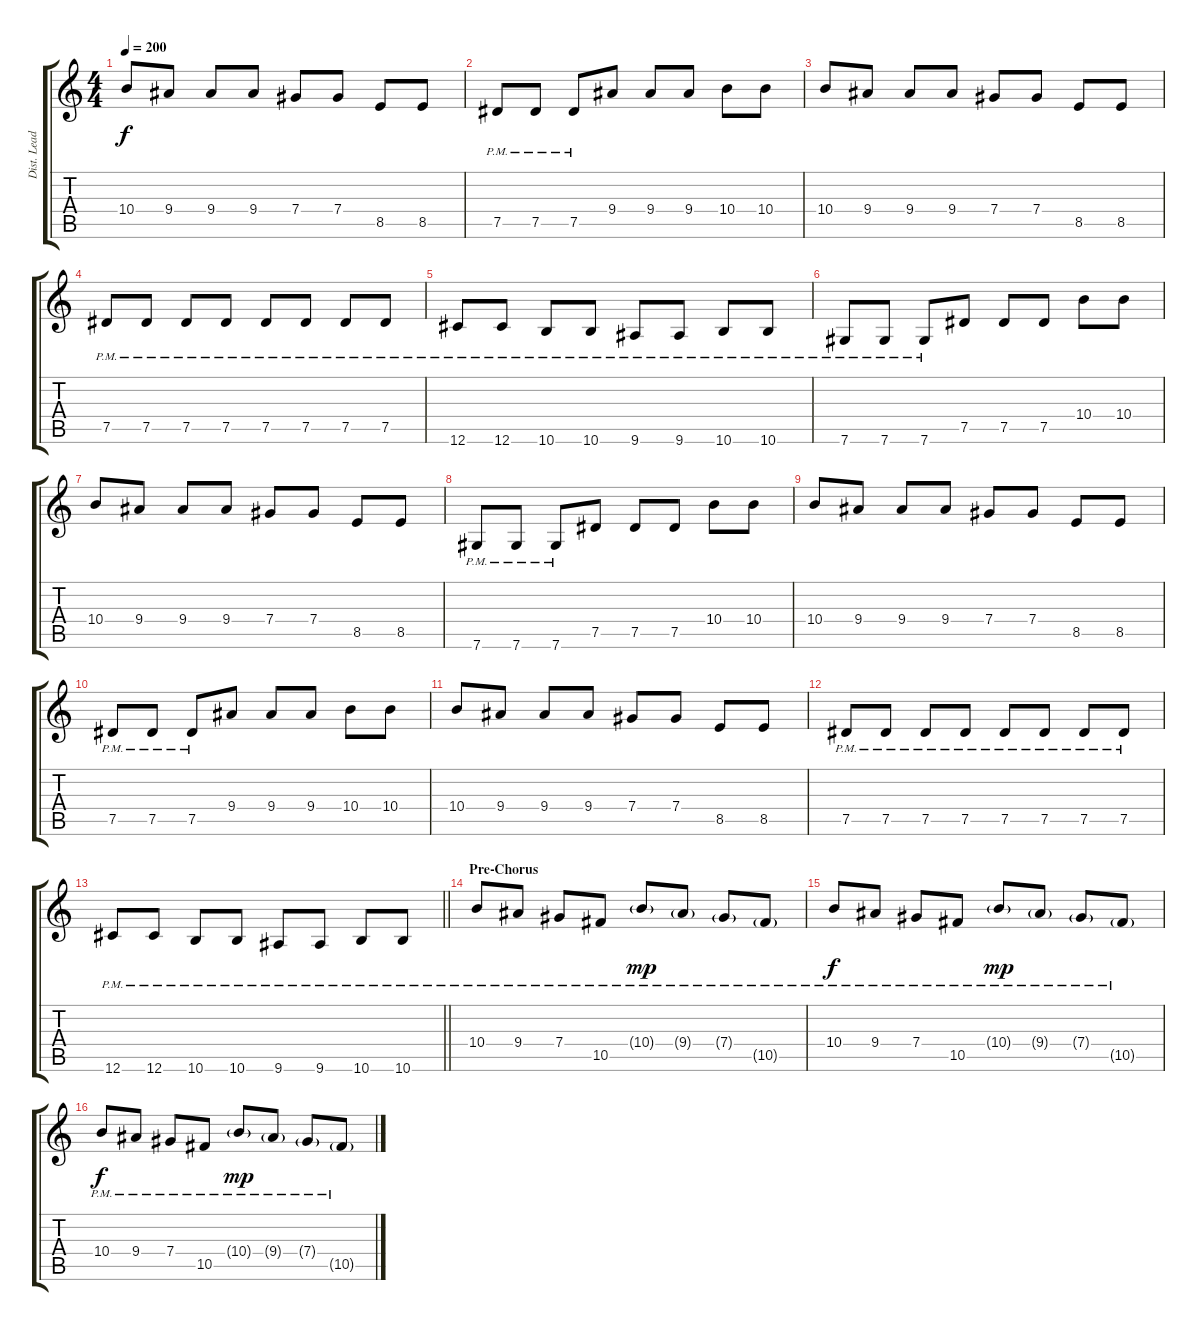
\track ("Dist. Lead Guitar" "Dist. Lead") {instrument distortionguitar}
\staff {score tabs}
\tuning (Eb4 Bb3 Gb3 Db3 Ab2 Db2) {hide}
\ts (4 4)
\tempo 200
\clef g2
\ks c
10.4.8{dy f} 9.4.8 9.4.8 9.4.8 7.4.8 7.4.8 8.5.8 8.5.8 |
7.5{pm}.8 7.5{pm}.8 7.5{pm}.8 9.4.8 9.4.8 9.4.8 10.4.8 10.4.8 |
10.4.8 9.4.8 9.4.8 9.4.8 7.4.8 7.4.8 8.5.8 8.5.8 |
7.5{pm}.8 7.5{pm}.8 7.5{pm}.8 7.5{pm}.8 7.5{pm}.8 7.5{pm}.8 7.5{pm}.8 7.5{pm}.8 |
12.6{pm}.8 12.6{pm}.8 10.6{pm}.8 10.6{pm}.8 9.6{pm}.8 9.6{pm}.8 10.6{pm}.8 10.6{pm}.8 |
7.6{pm}.8 7.6{pm}.8 7.6{pm}.8 7.5.8 7.5.8 7.5.8 10.4.8 10.4.8 |
10.4.8 9.4.8 9.4.8 9.4.8 7.4.8 7.4.8 8.5.8 8.5.8 |
7.6{pm}.8 7.6{pm}.8 7.6{pm}.8 7.5.8 7.5.8 7.5.8 10.4.8 10.4.8 |
10.4.8 9.4.8 9.4.8 9.4.8 7.4.8 7.4.8 8.5.8 8.5.8 |
7.5{pm}.8 7.5{pm}.8 7.5{pm}.8 9.4.8 9.4.8 9.4.8 10.4.8 10.4.8 |
10.4.8 9.4.8 9.4.8 9.4.8 7.4.8 7.4.8 8.5.8 8.5.8 |
7.5{pm}.8 7.5{pm}.8 7.5{pm}.8 7.5{pm}.8 7.5{pm}.8 7.5{pm}.8 7.5{pm}.8 7.5{pm}.8 |
\barLineRight lightlight
12.6{pm}.8 12.6{pm}.8 10.6{pm}.8 10.6{pm}.8 9.6{pm}.8 9.6{pm}.8 10.6{pm}.8 10.6{pm}.8 |
\section ("" "Pre-Chorus")
10.4{pm}.8{volume 13} 9.4{pm}.8 7.4{pm}.8 10.5{pm}.8 10.4{g pm}.8{dy mp} 9.4{g pm}.8 7.4{g pm}.8 10.5{g pm}.8 |
10.4{pm}.8{dy f} 9.4{pm}.8 7.4{pm}.8 10.5{pm}.8 10.4{g pm}.8{dy mp} 9.4{g pm}.8 7.4{g pm}.8 10.5{g pm}.8 |
10.4{pm}.8{dy f} 9.4{pm}.8 7.4{pm}.8 10.5{pm}.8 10.4{g pm}.8{dy mp} 9.4{g pm}.8 7.4{g pm}.8 10.5{g pm}.8
